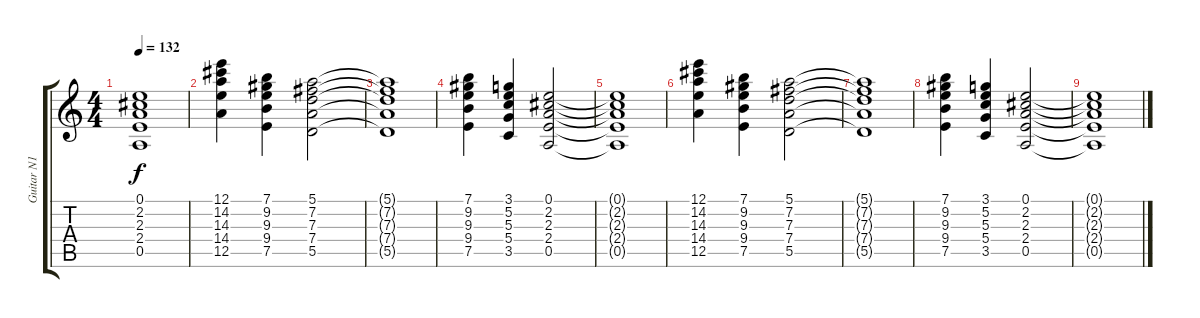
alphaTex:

\track ("Guitar N1" "Guitar N1") {instrument electricguitarjazz}
\staff {score tabs}
\tuning (E4 B3 G3 D3 A2 E2) {hide}
\ts (4 4)
\tempo 132
\clef g2
\ks c
(0.1{t} 2.2{t} 2.3{t} 2.4{t} 0.5{t}).1{dy f} |
(12.1 14.2 14.3 14.4 12.5).4{instrument distortionguitar} (7.1 9.2 9.3 9.4 7.5).4 (5.1 7.2 7.3 7.4 5.5).2 |
(5.1{t} 7.2{t} 7.3{t} 7.4{t} 5.5{t}).1 |
(7.1 9.2 9.3 9.4 7.5).4 (3.1 5.2 5.3 5.4 3.5).4 (0.1 2.2 2.3 2.4 0.5).2 |
(0.1{t} 2.2{t} 2.3{t} 2.4{t} 0.5{t}).1 |
(12.1 14.2 14.3 14.4 12.5).4 (7.1 9.2 9.3 9.4 7.5).4 (5.1 7.2 7.3 7.4 5.5).2 |
(5.1{t} 7.2{t} 7.3{t} 7.4{t} 5.5{t}).1 |
(7.1 9.2 9.3 9.4 7.5).4 (3.1 5.2 5.3 5.4 3.5).4 (0.1 2.2 2.3 2.4 0.5).2 |
(0.1{t} 2.2{t} 2.3{t} 2.4{t} 0.5{t}).1
